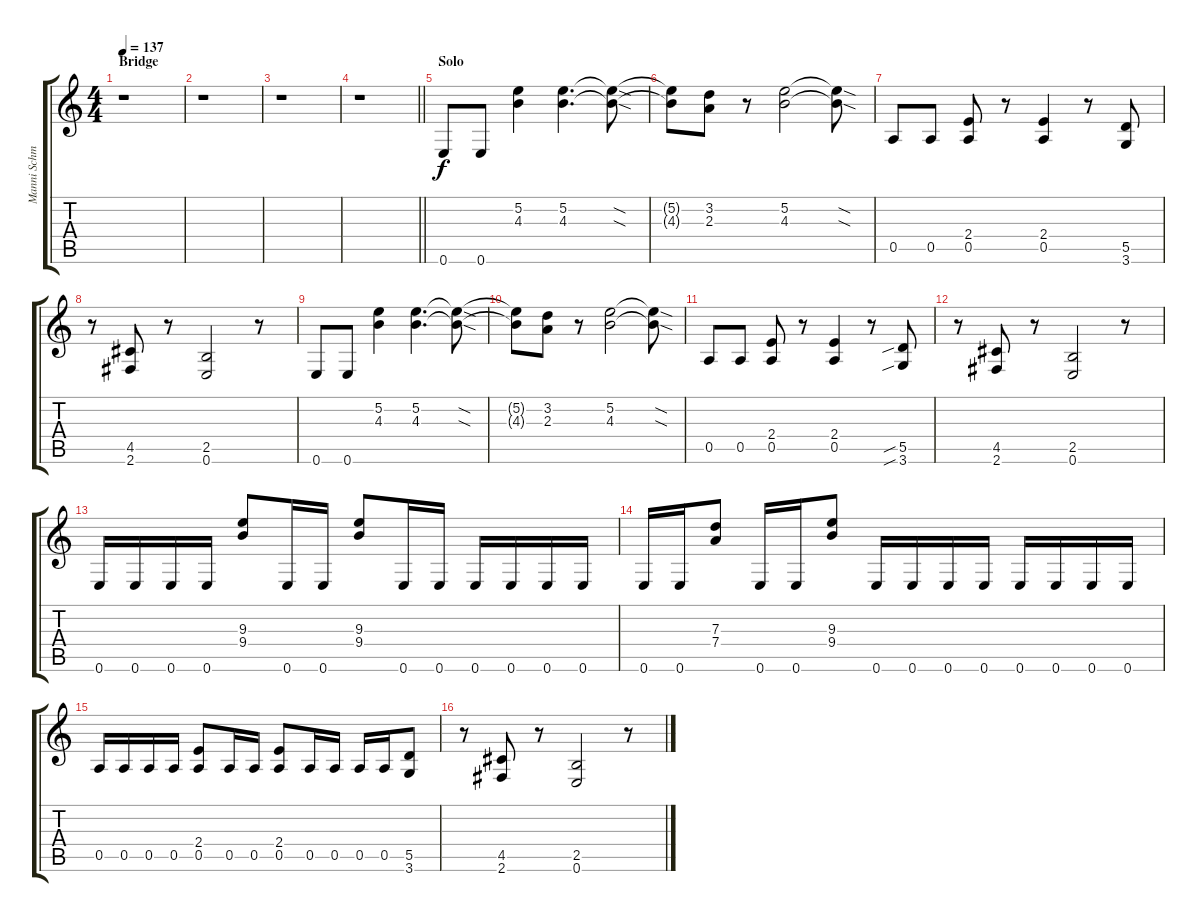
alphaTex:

\track ("Manni Schmidt" "Manni Schm") {instrument distortionguitar}
\staff {score tabs}
\tuning (E4 B3 G3 D3 A2 E2) {hide}
\ts (4 4)
\section ("" "Bridge")
\tempo 137
\clef g2
\ks c
r.1{dy f} |
r.1 |
r.1 |
\barLineRight lightlight
r.1 |
\section ("" "Solo")
0.6.8 0.6.8 (5.2 4.3).4 (5.2 4.3).4{d} (5.2{sod t} 4.3{sod t}).8 |
(5.2{t} 4.3{t}).8 (3.2 2.3).8 r.8 (5.2 4.3).2 (5.2{sod t} 4.3{sod t}).8 |
0.5.8 0.5.8 (2.4 0.5).8 r.8 (2.4 0.5).4 r.8 (5.5 3.6).8 |
r.8 (4.5 2.6).8 r.8 (2.5 0.6).2 r.8 |
0.6.8 0.6.8 (5.2 4.3).4 (5.2 4.3).4{d} (5.2{sod t} 4.3{sod t}).8 |
(5.2{t} 4.3{t}).8 (3.2 2.3).8 r.8 (5.2 4.3).2 (5.2{sod t} 4.3{sod t}).8 |
0.5.8 0.5.8 (2.4 0.5).8 r.8 (2.4 0.5).4 r.8 (5.5{sib} 3.6{sib}).8 |
r.8 (4.5 2.6).8 r.8 (2.5 0.6).2 r.8 |
0.6.16 0.6.16 0.6.16 0.6.16 (9.3 9.4).8 0.6.16 0.6.16 (9.3 9.4).8 0.6.16 0.6.16 0.6.16 0.6.16 0.6.16 0.6.16 |
0.6.16 0.6.16 (7.3 7.4).8 0.6.16 0.6.16 (9.3 9.4).8 0.6.16 0.6.16 0.6.16 0.6.16 0.6.16 0.6.16 0.6.16 0.6.16 |
0.5.16 0.5.16 0.5.16 0.5.16 (2.4 0.5).8 0.5.16 0.5.16 (2.4 0.5).8 0.5.16 0.5.16 0.5.16 0.5.16 (5.5 3.6).8 |
r.8 (4.5 2.6).8 r.8 (2.5 0.6).2 r.8
